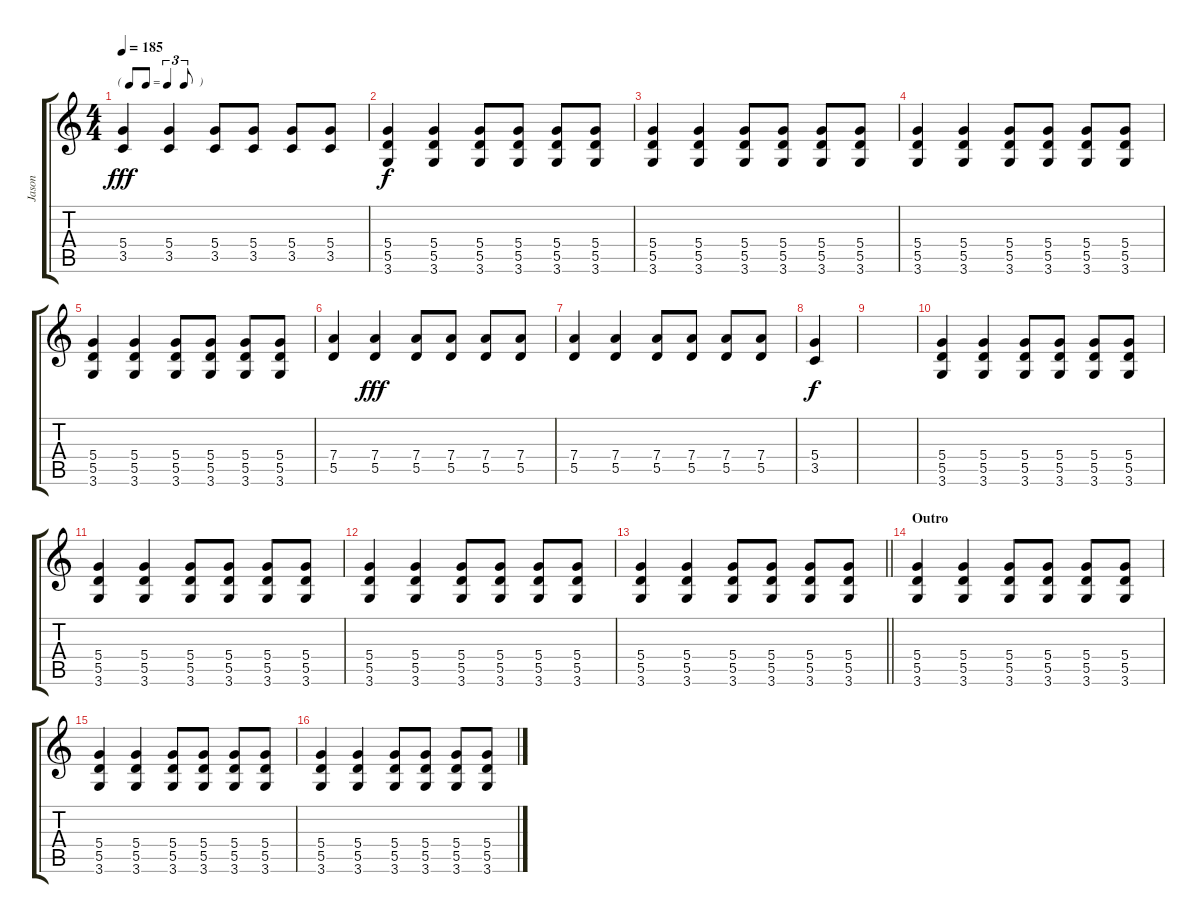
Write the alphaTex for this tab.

\track ("Jason" "Jason") {instrument overdrivenguitar}
\staff {score tabs}
\tuning (E4 B3 G3 D3 A2 E2) {hide}
\ts (4 4)
\tf triplet8th
\tempo 185
\clef g2
\ks c
(5.4 3.5).4{dy fff} (5.4 3.5).4 (5.4 3.5).8 (5.4 3.5).8 (5.4 3.5).8 (5.4 3.5).8 |
(5.4 5.5 3.6).4{dy f} (5.4 5.5 3.6).4 (5.4 5.5 3.6).8 (5.4 5.5 3.6).8 (5.4 5.5 3.6).8 (5.4 5.5 3.6).8 |
(5.4 5.5 3.6).4 (5.4 5.5 3.6).4 (5.4 5.5 3.6).8 (5.4 5.5 3.6).8 (5.4 5.5 3.6).8 (5.4 5.5 3.6).8 |
(5.4 5.5 3.6).4 (5.4 5.5 3.6).4 (5.4 5.5 3.6).8 (5.4 5.5 3.6).8 (5.4 5.5 3.6).8 (5.4 5.5 3.6).8 |
(5.4 5.5 3.6).4 (5.4 5.5 3.6).4 (5.4 5.5 3.6).8 (5.4 5.5 3.6).8 (5.4 5.5 3.6).8 (5.4 5.5 3.6).8 |
(7.4 5.5).4 (7.4 5.5).4{dy fff} (7.4 5.5).8 (7.4 5.5).8 (7.4 5.5).8 (7.4 5.5).8 |
(7.4 5.5).4 (7.4 5.5).4 (7.4 5.5).8 (7.4 5.5).8 (7.4 5.5).8 (7.4 5.5).8 |
(5.4 3.5).4{dy f} |
|
(5.4 5.5 3.6).4 (5.4 5.5 3.6).4 (5.4 5.5 3.6).8 (5.4 5.5 3.6).8 (5.4 5.5 3.6).8 (5.4 5.5 3.6).8 |
(5.4 5.5 3.6).4 (5.4 5.5 3.6).4 (5.4 5.5 3.6).8 (5.4 5.5 3.6).8 (5.4 5.5 3.6).8 (5.4 5.5 3.6).8 |
(5.4 5.5 3.6).4 (5.4 5.5 3.6).4 (5.4 5.5 3.6).8 (5.4 5.5 3.6).8 (5.4 5.5 3.6).8 (5.4 5.5 3.6).8 |
\barLineRight lightlight
(5.4 5.5 3.6).4 (5.4 5.5 3.6).4 (5.4 5.5 3.6).8 (5.4 5.5 3.6).8 (5.4 5.5 3.6).8 (5.4 5.5 3.6).8 |
\section ("" "Outro")
(5.4 5.5 3.6).4 (5.4 5.5 3.6).4 (5.4 5.5 3.6).8 (5.4 5.5 3.6).8 (5.4 5.5 3.6).8 (5.4 5.5 3.6).8 |
(5.4 5.5 3.6).4 (5.4 5.5 3.6).4 (5.4 5.5 3.6).8 (5.4 5.5 3.6).8 (5.4 5.5 3.6).8 (5.4 5.5 3.6).8 |
(5.4 5.5 3.6).4 (5.4 5.5 3.6).4 (5.4 5.5 3.6).8 (5.4 5.5 3.6).8 (5.4 5.5 3.6).8 (5.4 5.5 3.6).8
